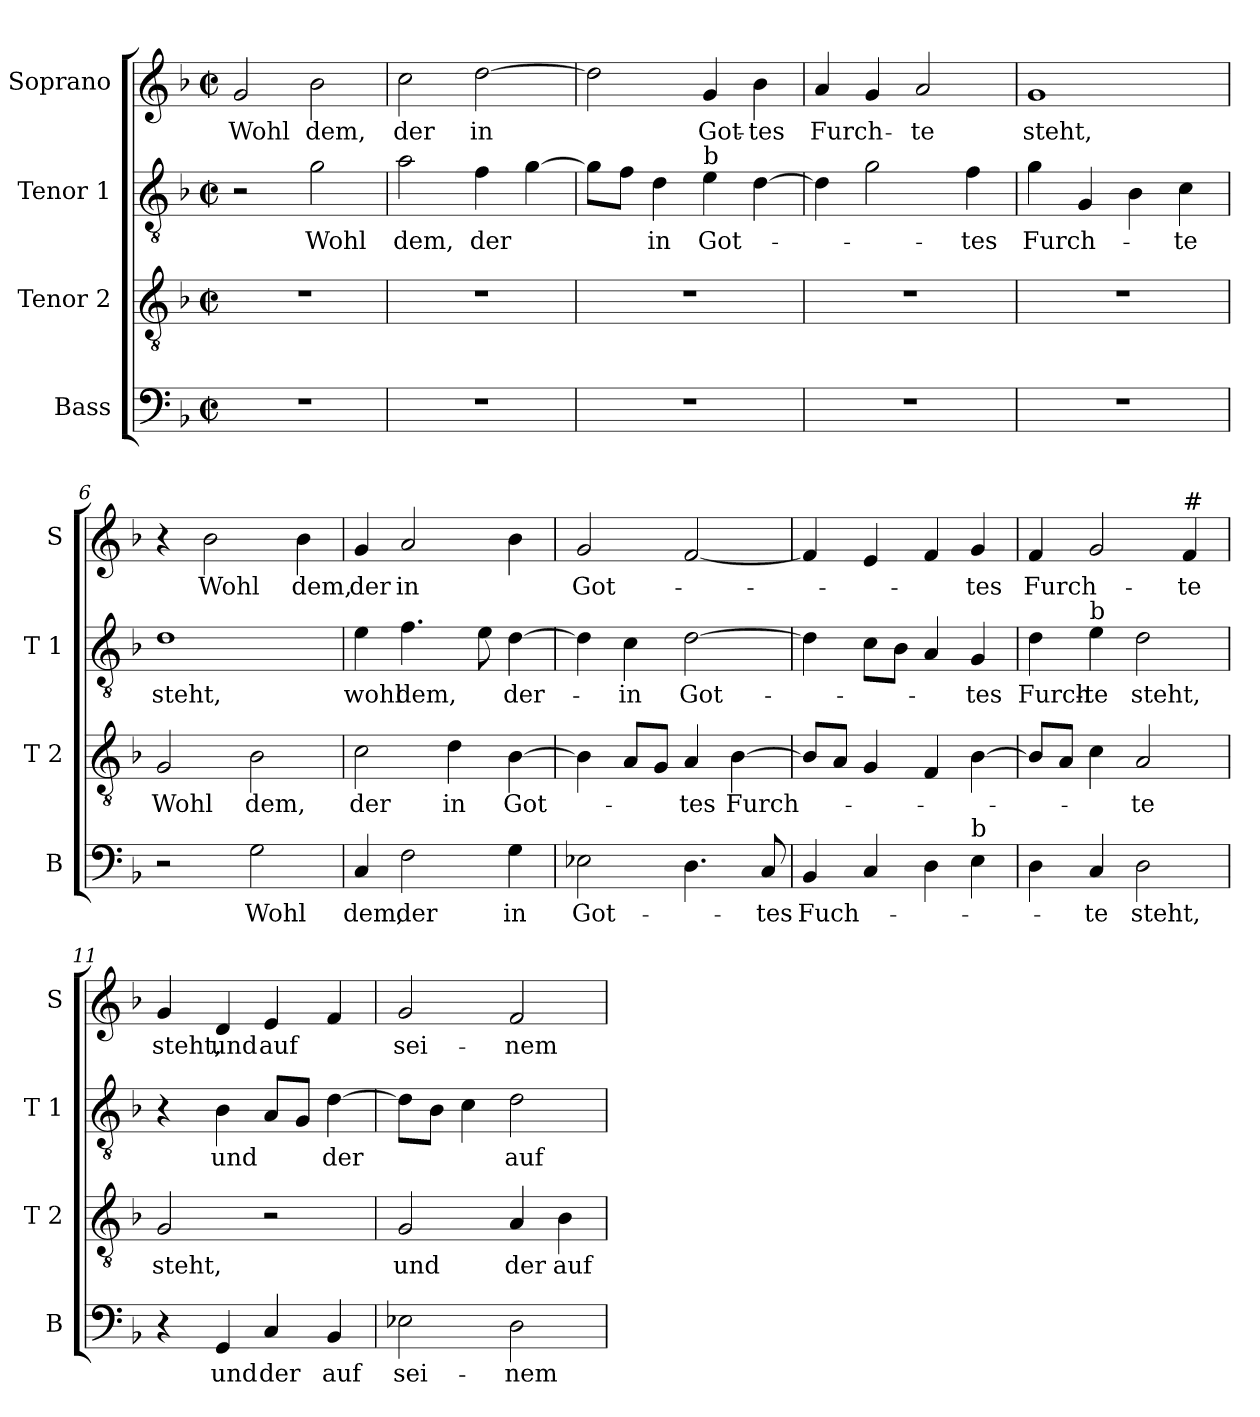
**kern	**text	**kern	**text	**kern	**text	**kern	**text
*part4	*part4	*part3	*part3	*part2	*part2	*part1	*part1
*staff4	*staff4	*staff3	*staff3	*staff2	*staff2	*staff1	*staff1
*I"Bass	*	*I"Tenor 2	*	*I"Tenor 1	*	*I"Soprano	*
*I'B	*	*I'T 2	*	*I'T 1	*	*I'S	*
*clefF4	*	*clefGv2	*	*clefGv2	*	*clefG2	*
*k[b-]	*	*k[b-]	*	*k[b-]	*	*k[b-]	*
*F:	*	*F:	*	*F:	*	*F:	*
*M2/2	*	*M2/2	*	*M2/2	*	*M2/2	*
*met(c|)	*	*met(c|)	*	*met(c|)	*	*met(c|)	*
=1	=1	=1	=1	=1	=1	=1	=1
!	!	!	!	!	!	!	!LO:LY:b
1r	.	1r	.	2r	.	2g/	Wohl
!	!	!	!	!	!LO:LY:b	!	!LO:LY:b
.	.	.	.	2g\	Wohl	2b-\	dem,
=2	=2	=2	=2	=2	=2	=2	=2
!	!	!	!	!	!LO:LY:b	!	!LO:LY:b
1r	.	1r	.	2a\	dem,	2cc\	der
!	!	!	!	!	!LO:LY:b	!	!LO:LY:b
.	.	.	.	4f\	der	[2dd\	in
.	.	.	.	[4g\	.	.	.
=3	=3	=3	=3	=3	=3	=3	=3
1r	.	1r	.	8g\L]	.	2dd\]	.
.	.	.	.	8f\J	.	.	.
!	!	!	!	!	!LO:LY:b	!	!
.	.	.	.	4d\	in	.	.
!	!	!	!	!LO:TX:a:t=b	!	!	!
!	!	!	!	!	!LO:LY:b	!	!LO:LY:b
.	.	.	.	4e\	Got-	4g/	Got-
!	!	!	!	!	!	!	!LO:LY:b
.	.	.	.	[4d\	.	4b-\	-tes
=4	=4	=4	=4	=4	=4	=4	=4
!	!	!	!	!	!	!	!LO:LY:b
1r	.	1r	.	4d\]	.	4a/	Furch-
.	.	.	.	2g\	.	4g/	.
!	!	!	!	!	!	!	!LO:LY:b
.	.	.	.	.	.	2a/	-te
!	!	!	!	!	!LO:LY:b	!	!
.	.	.	.	4f\	-tes	.	.
=5	=5	=5	=5	=5	=5	=5	=5
!	!	!	!	!	!LO:LY:b	!	!LO:LY:b
1r	.	1r	.	4g\	Furch-	1g	steht,
.	.	.	.	4G/	.	.	.
.	.	.	.	4B-\	.	.	.
!	!	!	!	!	!LO:LY:b	!	!
.	.	.	.	4c\	-te	.	.
!!LO:LB:g=z
=6	=6	=6	=6	=6	=6	=6	=6
!	!	!	!LO:LY:b	!	!LO:LY:b	!	!
2r	.	2G/	Wohl	1d	steht,	4r	.
!	!	!	!	!	!	!	!LO:LY:b
.	.	.	.	.	.	2b-\	Wohl
!	!LO:LY:b	!	!LO:LY:b	!	!	!	!
2G\	Wohl	2B-\	dem,	.	.	.	.
!	!	!	!	!	!	!	!LO:LY:b
.	.	.	.	.	.	4b-\	dem,
=7	=7	=7	=7	=7	=7	=7	=7
!	!LO:LY:b	!	!LO:LY:b	!	!LO:LY:b	!	!LO:LY:b
4C/	dem,	2c\	der	4e\	wohl	4g/	der
!	!LO:LY:b	!	!	!	!LO:LY:b	!	!LO:LY:b
2F\	der	.	.	4.f\	dem,	2a/	in
!	!	!	!LO:LY:b	!	!	!	!
.	.	4d\	in	.	.	.	.
.	.	.	.	8e\	.	.	.
!	!LO:LY:b	!	!LO:LY:b	!	!LO:LY:b	!	!
4G\	in	[4B-\	Got-	[4d\	der-	4b-\	.
=8	=8	=8	=8	=8	=8	=8	=8
!	!LO:LY:b	!	!	!	!	!	!LO:LY:b
2E-X\	Got-	4B-\]	.	4d\]	.	2g/	Got-
!	!	!	!	!	!LO:LY:b	!	!
.	.	8A/L	.	4c\	-in	.	.
.	.	8G/J	.	.	.	.	.
!	!	!	!LO:LY:b	!	!LO:LY:b	!	!
4.D\	.	4A/	-tes	[2d\	Got-	[2f/	.
!	!	!	!LO:LY:b	!	!	!	!
.	.	[4B-\	Furch-	.	.	.	.
!	!LO:LY:b	!	!	!	!	!	!
8C/	-tes	.	.	.	.	.	.
=9	=9	=9	=9	=9	=9	=9	=9
!	!LO:LY:b	!	!	!	!	!	!
4BB-/	Fuch-	8B-/L]	.	4d\]	.	4f/]	.
.	.	8A/J	.	.	.	.	.
4C/	.	4G/	.	8c\L	.	4e/	.
.	.	.	.	8B-\J	.	.	.
4D\	.	4F/	.	4A/	.	4f/	.
!LO:TX:a:t=b	!	!	!	!	!	!	!
!	!	!	!	!	!LO:LY:b	!	!LO:LY:b
4E\	.	[4B-\	.	4G/	-tes	4g/	-tes
=10	=10	=10	=10	=10	=10	=10	=10
!	!	!	!	!	!LO:LY:b	!	!LO:LY:b
4D\	.	8B-/L]	.	4d\	Furch-	4f/	Furch-
.	.	8A/J	.	.	.	.	.
!	!	!	!	!LO:TX:a:t=b	!	!	!
!	!LO:LY:b	!	!	!	!LO:LY:b	!	!
4C/	-te	4c\	.	4e\	-te	2g/	.
!	!LO:LY:b	!	!LO:LY:b	!	!LO:LY:b	!	!
2D\	steht,	2A/	-te	2d\	steht,	.	.
!	!	!	!	!	!	!LO:TX:a:t=#	!
!	!	!	!	!	!	!	!LO:LY:b
.	.	.	.	.	.	4f/	-te
!!LO:PB:g=z
=11	=11	=11	=11	=11	=11	=11	=11
!	!	!	!LO:LY:b	!	!	!	!LO:LY:b
4r	.	2G/	steht,	4r	.	4g/	steht,
!	!LO:LY:b	!	!	!	!LO:LY:b	!	!LO:LY:b
4GG/	und	.	.	4B-\	und	4d/	und
!	!LO:LY:b	!	!	!	!	!	!LO:LY:b
4C/	der	2r	.	8A/L	.	4e/	auf
.	.	.	.	8G/J	.	.	.
!	!LO:LY:b	!	!	!	!LO:LY:b	!	!
4BB-/	auf	.	.	[4d\	der	4f/	.
=12	=12	=12	=12	=12	=12	=12	=12
!	!LO:LY:b	!	!LO:LY:b	!	!	!	!LO:LY:b
2E-X\	sei-	2G/	und	8d\L]	.	2g/	sei-
.	.	.	.	8B-\J	.	.	.
.	.	.	.	4c\	.	.	.
!	!LO:LY:b	!	!LO:LY:b	!	!LO:LY:b	!	!LO:LY:b
2D\	-nem	4A/	der	2d\	auf	2f/	-nem
!	!	!	!LO:LY:b	!	!	!	!
.	.	4B-\	auf	.	.	.	.
=	=	=	=	=	=	=	=
*-	*-	*-	*-	*-	*-	*-	*-
